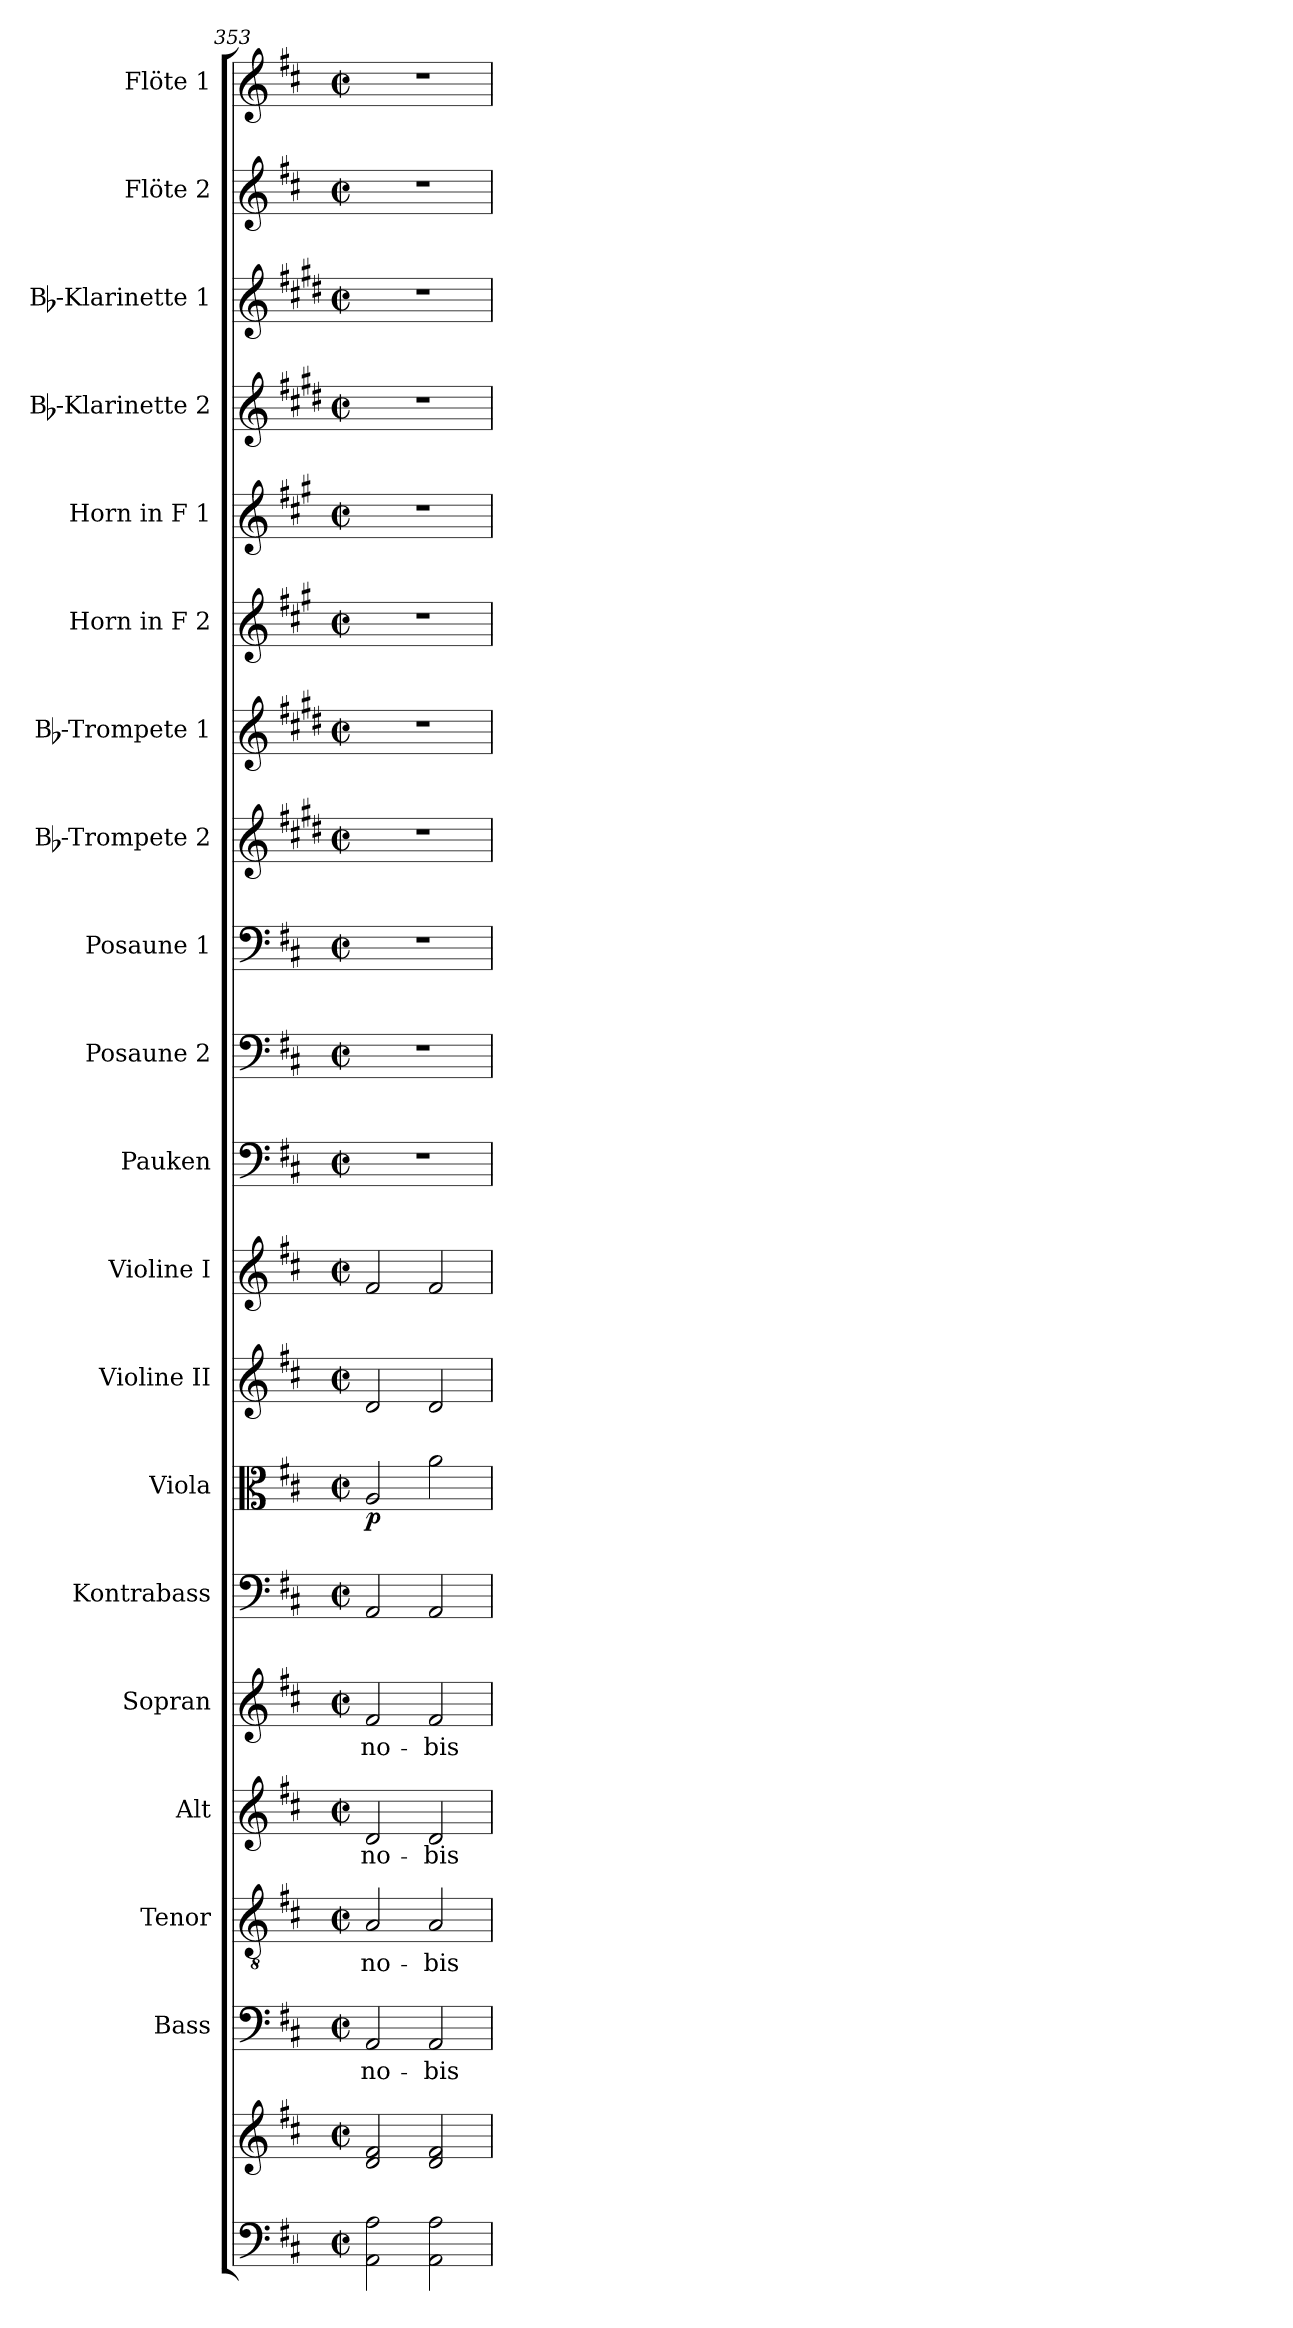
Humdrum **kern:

**kern	**kern	**kern	**text	**kern	**text	**kern	**text	**kern	**text	**kern	**kern	**dynam	**kern	**kern	**kern	**kern	**kern	**kern	**kern	**kern	**kern	**kern	**kern	**kern	**kern
*part20	*part20	*part19	*part19	*part18	*part18	*part17	*part17	*part16	*part16	*part15	*part14	*part14	*part13	*part12	*part11	*part10	*part9	*part8	*part7	*part6	*part5	*part4	*part3	*part2	*part1
*staff21	*staff20	*staff19	*staff19	*staff18	*staff18	*staff17	*staff17	*staff16	*staff16	*staff15	*staff14	*staff14	*staff13	*staff12	*staff11	*staff10	*staff9	*staff8	*staff7	*staff6	*staff5	*staff4	*staff3	*staff2	*staff1
*	*	*I"Bass	*	*I"Tenor	*	*I"Alt	*	*I"Sopran	*	*I"Kontrabass	*I"Viola	*	*I"Violine II	*I"Violine I	*I"Pauken	*I"Posaune 2	*I"Posaune 1	*I"Bb-Trompete 2	*I"Bb-Trompete 1	*I"Horn in F 2	*I"Horn in F 1	*I"Bb-Klarinette 2	*I"Bb-Klarinette 1	*I"Flöte 2	*I"Flöte 1
*	*	*I'B.	*	*I'T.	*	*I'A.	*	*I'S.	*	*I'Kb.	*I'Vla.	*	*I'Vl. II	*I'Vl. I	*I'Pk.	*I'Pos. 2	*I'Pos. 1	*I'Bb Trp. 2	*I'Bb Trp. 1	*	*	*I'Bb Kl. 2	*I'Bb Kl. 1	*I'Fl. 2	*I'Fl. 1
*clefF4	*clefG2	*clefF4	*	*clefGv2	*	*clefG2	*	*clefG2	*	*clefF4	*clefC3	*	*clefG2	*clefG2	*clefF4	*clefF4	*clefF4	*clefG2	*clefG2	*clefG2	*clefG2	*clefG2	*clefG2	*clefG2	*clefG2
*	*	*	*	*	*	*	*	*	*	*ITrd7c12	*	*	*	*	*	*	*	*ITrd1c2	*ITrd1c2	*ITrd4c7	*ITrd4c7	*ITrd1c2	*ITrd1c2	*	*
*k[f#c#]	*k[f#c#]	*k[f#c#]	*	*k[f#c#]	*	*k[f#c#]	*	*k[f#c#]	*	*k[f#c#]	*k[f#c#]	*	*k[f#c#]	*k[f#c#]	*k[f#c#]	*k[f#c#]	*k[f#c#]	*k[f#c#]	*k[f#c#]	*k[f#c#]	*k[f#c#]	*k[f#c#]	*k[f#c#]	*k[f#c#]	*k[f#c#]
*D:	*D:	*D:	*	*D:	*	*D:	*	*D:	*	*D:	*D:	*	*D:	*D:	*D:	*D:	*D:	*D:	*D:	*D:	*D:	*D:	*D:	*D:	*D:
*M2/2	*M2/2	*M2/2	*	*M2/2	*	*M2/2	*	*M2/2	*	*M2/2	*M2/2	*	*M2/2	*M2/2	*M2/2	*M2/2	*M2/2	*M2/2	*M2/2	*M2/2	*M2/2	*M2/2	*M2/2	*M2/2	*M2/2
*met(c|)	*met(c|)	*met(c|)	*	*met(c|)	*	*met(c|)	*	*met(c|)	*	*met(c|)	*met(c|)	*	*met(c|)	*met(c|)	*met(c|)	*met(c|)	*met(c|)	*met(c|)	*met(c|)	*met(c|)	*met(c|)	*met(c|)	*met(c|)	*met(c|)	*met(c|)
=353	=353	=353	=353	=353	=353	=353	=353	=353	=353	=353	=353	=353	=353	=353	=353	=353	=353	=353	=353	=353	=353	=353	=353	=353	=353
!	!	!	!LO:LY:b	!	!LO:LY:b	!	!LO:LY:b	!	!LO:LY:b	!	!	!LO:DY:b	!	!	!	!	!	!	!	!	!	!	!	!	!
2AA\ 2A\	2d/ 2f#/	2AA/	no-	2A/	no-	2d/	no-	2f#/	no-	2AAA/	2A/	p	2d/	2f#/	1r	1r	1r	1r	1r	1r	1r	1r	1r	1r	1r
!	!	!	!LO:LY:b	!	!LO:LY:b	!	!LO:LY:b	!	!LO:LY:b	!	!	!	!	!	!	!	!	!	!	!	!	!	!	!	!
2AA\ 2A\	2d/ 2f#/	2AA/	-bis	2A/	-bis	2d/	-bis	2f#/	-bis	2AAA/	2a\	.	2d/	2f#/	.	.	.	.	.	.	.	.	.	.	.
=	=	=	=	=	=	=	=	=	=	=	=	=	=	=	=	=	=	=	=	=	=	=	=	=	=
*-	*-	*-	*-	*-	*-	*-	*-	*-	*-	*-	*-	*-	*-	*-	*-	*-	*-	*-	*-	*-	*-	*-	*-	*-	*-
